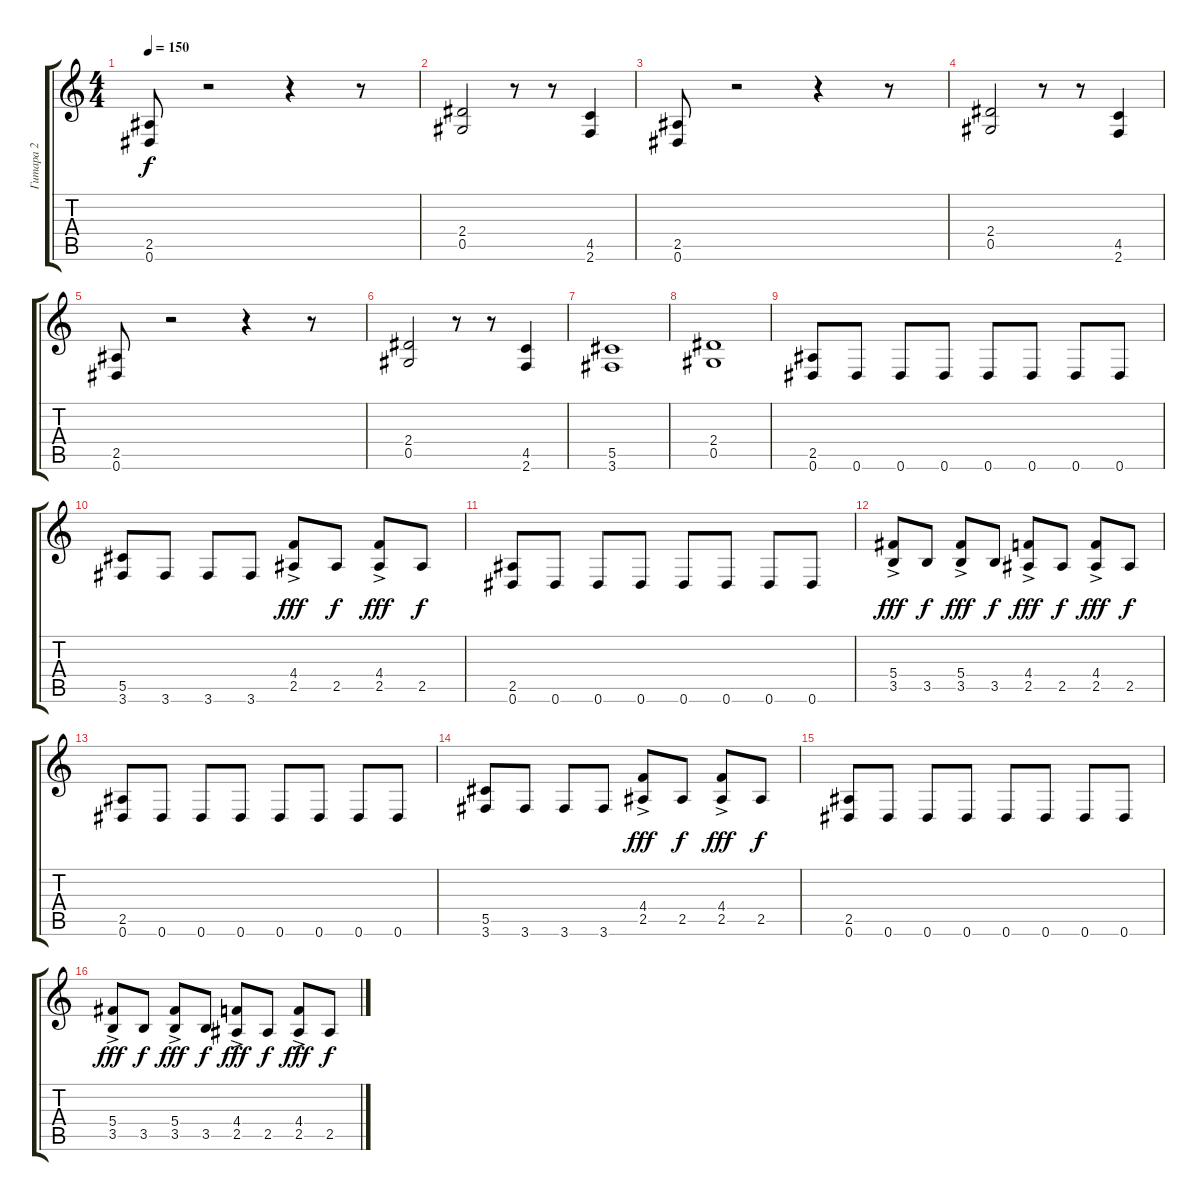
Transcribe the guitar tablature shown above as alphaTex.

\track ("Гитара 2" "Гитара 2") {instrument distortionguitar}
\staff {score tabs}
\tuning (Eb4 Bb3 Gb3 Db3 Ab2 Eb2) {hide}
\ts (4 4)
\tempo 150
\clef g2
\ks c
(2.5 0.6).8{dy f} r.2 r.4 r.8 |
(2.4 0.5).2 r.8 r.8 (4.5 2.6).4 |
(2.5 0.6).8 r.2 r.4 r.8 |
(2.4 0.5).2 r.8 r.8 (4.5 2.6).4 |
(2.5 0.6).8 r.2 r.4 r.8 |
(2.4 0.5).2 r.8 r.8 (4.5 2.6).4 |
(5.5 3.6).1 |
(2.4 0.5).1 |
(2.5 0.6).8 0.6.8 0.6.8 0.6.8 0.6.8 0.6.8 0.6.8 0.6.8 |
(5.5 3.6).8 3.6.8 3.6.8 3.6.8 (4.4{ac} 2.5).8{dy fff} 2.5.8{dy f} (4.4{ac} 2.5).8{dy fff} 2.5.8{dy f} |
(2.5 0.6).8 0.6.8 0.6.8 0.6.8 0.6.8 0.6.8 0.6.8 0.6.8 |
(5.4{ac} 3.5).8{dy fff} 3.5.8{dy f} (5.4{ac} 3.5).8{dy fff} 3.5.8{dy f} (4.4{ac} 2.5).8{dy fff} 2.5.8{dy f} (4.4{ac} 2.5).8{dy fff} 2.5.8{dy f} |
(2.5 0.6).8 0.6.8 0.6.8 0.6.8 0.6.8 0.6.8 0.6.8 0.6.8 |
(5.5 3.6).8 3.6.8 3.6.8 3.6.8 (4.4{ac} 2.5).8{dy fff} 2.5.8{dy f} (4.4{ac} 2.5).8{dy fff} 2.5.8{dy f} |
(2.5 0.6).8 0.6.8 0.6.8 0.6.8 0.6.8 0.6.8 0.6.8 0.6.8 |
(5.4{ac} 3.5).8{dy fff} 3.5.8{dy f} (5.4{ac} 3.5).8{dy fff} 3.5.8{dy f} (4.4{ac} 2.5).8{dy fff} 2.5.8{dy f} (4.4{ac} 2.5).8{dy fff} 2.5.8{dy f}
